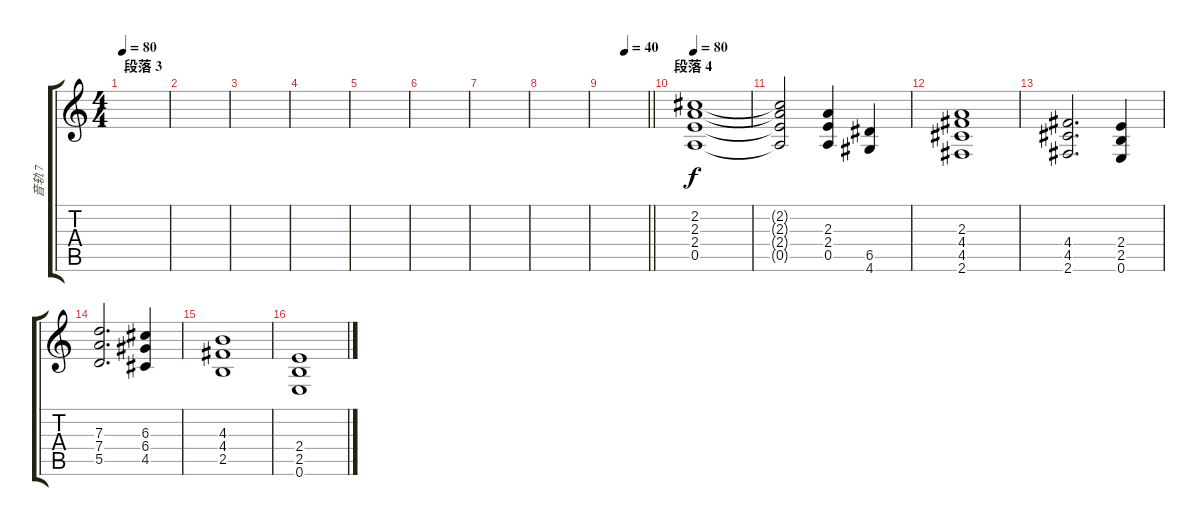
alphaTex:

\track ("音轨 7" "音轨 7") {instrument overdrivenguitar}
\staff {score tabs}
\tuning (E4 B3 G3 D3 A2 E2) {hide}
\ts (4 4)
\section ("" "段落 3")
\tempo 80
\clef g2
\ks c
|
|
|
|
|
|
|
|
\tempo (40 0.5)
\barLineRight lightlight
|
\section ("" "段落 4")
\tempo 80
(2.2 2.3 2.4 0.5).1 |
(2.2{t} 2.3{t} 2.4{t} 0.5{t}).2 (2.3 2.4 0.5).4 (6.5 4.6).4 |
(2.3 4.4 4.5 2.6).1 |
(4.4 4.5 2.6).2{d} (2.4 2.5 0.6).4 |
(7.3 7.4 5.5).2{d} (6.3 6.4 4.5).4 |
(4.3 4.4 2.5).1 |
(2.4 2.5 0.6).1
